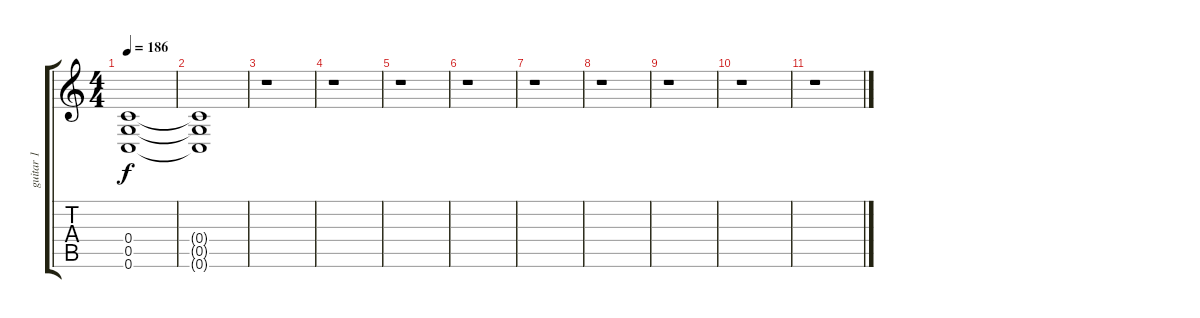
\track ("guitar 1" "guitar 1") {instrument distortionguitar}
\staff {score tabs}
\tuning (D4 A3 F3 C3 G2 C2) {hide}
\ts (4 4)
\tempo 186
\clef g2
\ks c
(0.4{t} 0.5{t} 0.6{t}).1{dy f} |
(0.4{t} 0.5{t} 0.6{t}).1 |
r.1 |
r.1 |
r.1 |
r.1 |
r.1 |
r.1 |
r.1 |
r.1 |
r.1
